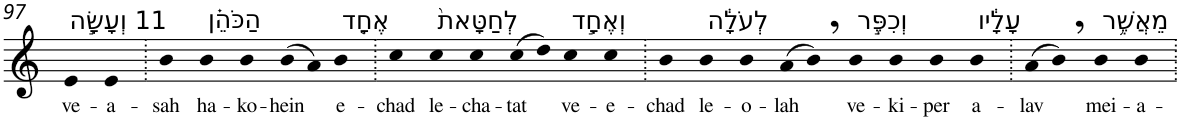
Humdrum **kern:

**kern	**text
*part1	*part1
*staff1	*staff1
*I"Piano	*
*I'Pno	*
!!LO:PB:g=z
*clefG2	*
*k[]	*
=97	=97
!LO:TX:a:t=11 וְעָשָׂ֣ה	!
!	!LO:LY:b
4e	ve-
!	!LO:LY:b
4e	-a-
=98.	=98.
!	!LO:LY:b
4b	-sah
!LO:TX:a:t=הַכֹּהֵ֗ן	!
!	!LO:LY:b
4b	ha-
!	!LO:LY:b
4b	-ko-
!	!LO:LY:b
(>8b	-hein
8a)	.
!LO:TX:a:t=אֶחָ֤ד	!
!	!LO:LY:b
4b	e-
=99.	=99.
!	!LO:LY:b
4cc	-chad
!LO:TX:a:t=לְחַטָּאת֙	!
!	!LO:LY:b
4cc	le-
!	!LO:LY:b
4cc	-cha-
!	!LO:LY:b
(>8cc	-tat
8dd)	.
!LO:TX:a:t=וְאֶחָ֣ד	!
!	!LO:LY:b
4cc	ve-
!	!LO:LY:b
4cc	-e-
=100.	=100.
!	!LO:LY:b
4b	-chad
!LO:TX:a:t=לְעֹלָ֔ה	!
!	!LO:LY:b
4b	le-
!	!LO:LY:b
4b	-o-
!	!LO:LY:b
(>8a	-lah
8b,)	.
!LO:TX:a:t=וְכִפֶּ֣ר	!
!	!LO:LY:b
4b	ve-
!	!LO:LY:b
4b	-ki-
!	!LO:LY:b
4b	-per
!LO:TX:a:t=עָלָ֔יו	!
!	!LO:LY:b
4b	a-
=101.	=101.
!	!LO:LY:b
(>8a	-lav
8b,)	.
!LO:TX:a:t=מֵאֲשֶׁ֥ר	!
!	!LO:LY:b
4b	mei-
!	!LO:LY:b
4b	-a-
=.	=.
*-	*-
